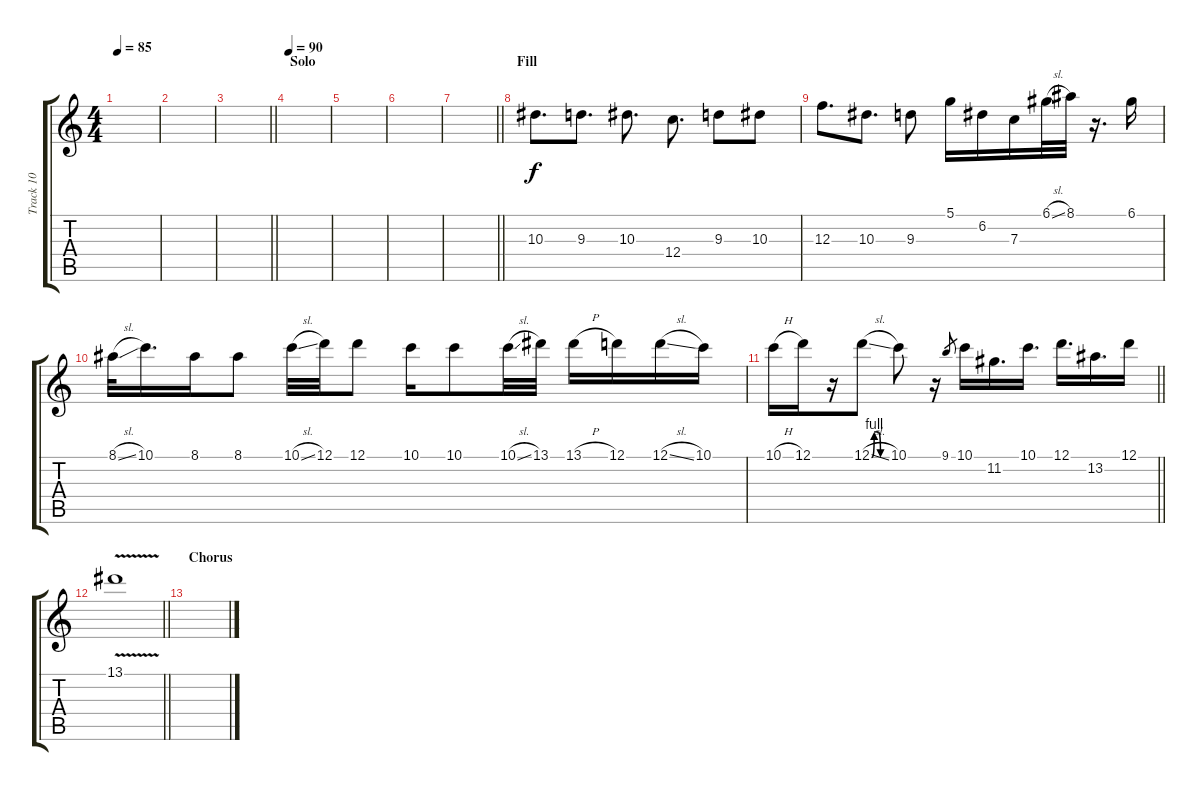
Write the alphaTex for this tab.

\track ("Track 10" "Track 10") {instrument distortionguitar}
\staff {score tabs}
\tuning (D4 A3 F3 C3 G2 C2) {hide}
\ts (4 4)
\tempo 85
\clef g2
\ks c
|
|
\barLineRight lightlight
|
\section ("" "Solo")
\tempo 90
|
|
|
\barLineRight lightlight
|
\section ("" "Fill")
10.3.8{d} 9.3.8{d} 10.3.8{d} 12.4.8{d} 9.3.8 10.3.8 |
12.3.8{d} 10.3.8{d} 9.3.8 5.1.16 6.2.16 7.3.16 6.1{sl}.32 8.1.32 r.16{d} 6.1.16 |
8.1{sl}.32 10.1.16{d} 8.1.16 8.1.8 10.1{sl}.32 12.1.32 12.1.8 10.1.16 10.1.8 10.1{sl}.32 13.1.32 13.1{h}.16 12.1.16 12.1{sl}.16 10.1.16 |
\barLineRight lightlight
10.1{h}.16 12.1.16 r.16 12.1{be (custom 0 0 10 4 25 4 35 0 60 0) sl}.8 10.1.8 r.16 9.1.8{gr} 10.1.16 11.2.16{d} 10.1.16{d} 12.1.16{d} 13.2.16{d} 12.1.16 |
\barLineRight lightlight
13.1{v}.1 |
\section ("" "Chorus")
